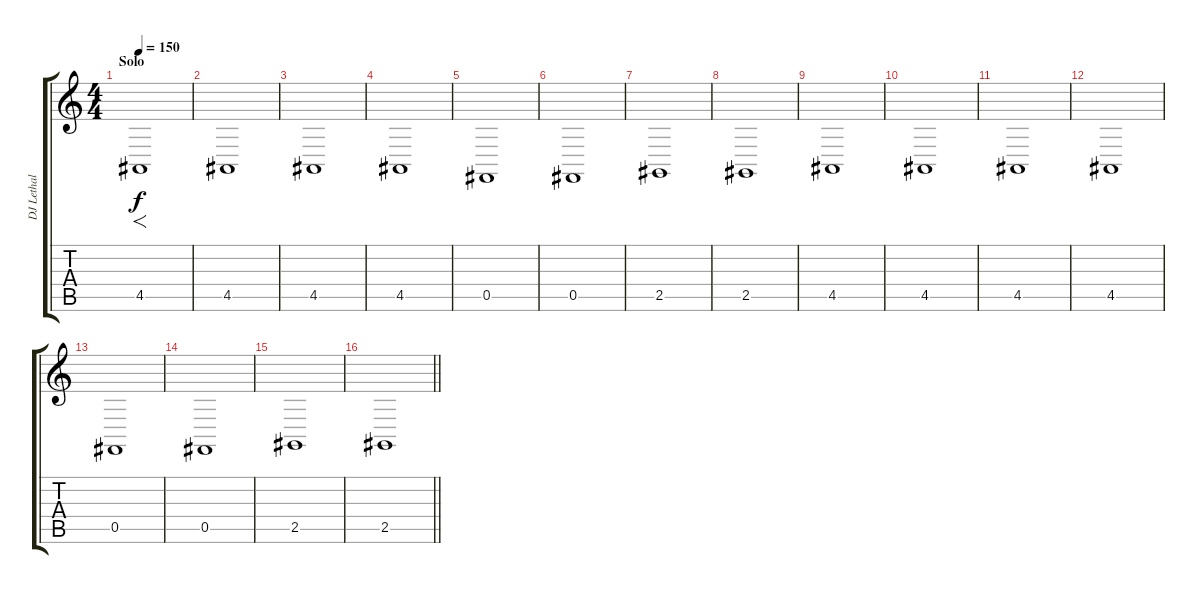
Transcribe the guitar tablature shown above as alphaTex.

\track ("DJ Lethal (Strings)" "DJ Lethal ") {instrument stringensemble1}
\staff {score tabs}
\tuning (Db4 Ab3 E3 B2 Gb2 Db2) {hide}
\ts (4 4)
\section ("" "Solo")
\tempo 150
\clef g2
\ks c
4.5.1{f dy f} |
4.5.1 |
4.5.1 |
4.5.1 |
0.5.1 |
0.5.1 |
2.5.1 |
2.5.1 |
4.5.1 |
4.5.1 |
4.5.1 |
4.5.1 |
0.5.1 |
0.5.1 |
2.5.1 |
\barLineRight lightlight
2.5.1
